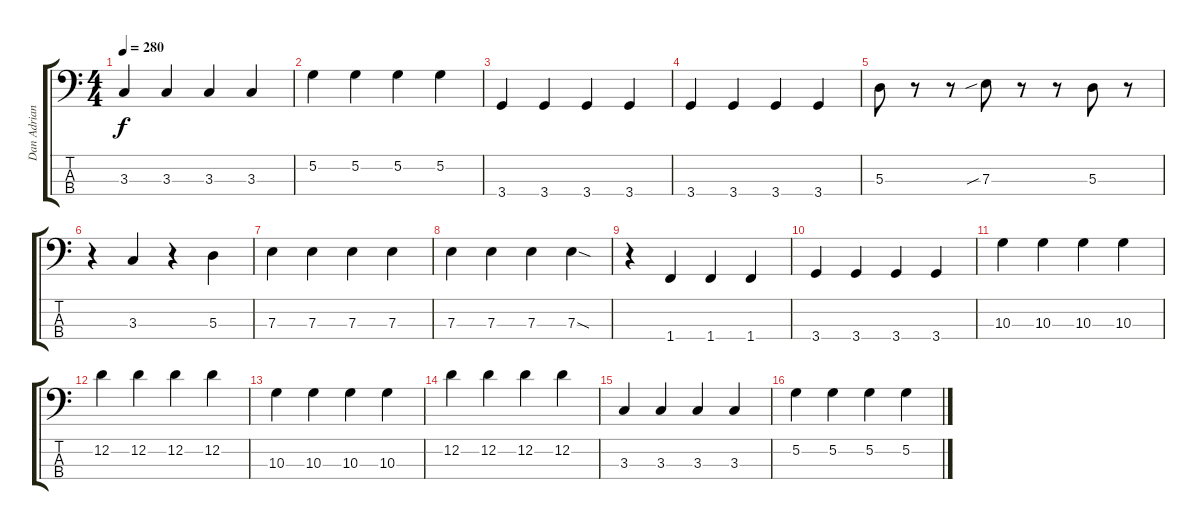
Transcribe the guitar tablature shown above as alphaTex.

\track ("Dan Adriano - Bass" "Dan Adrian") {instrument electricbasspick}
\staff {score tabs}
\tuning (G2 D2 A1 E1) {hide}
\ts (4 4)
\tempo 280
\clef f4
\ks c
3.3.4{dy f} 3.3.4 3.3.4 3.3.4 |
5.2.4 5.2.4 5.2.4 5.2.4 |
3.4.4 3.4.4 3.4.4 3.4.4 |
3.4.4 3.4.4 3.4.4 3.4.4 |
5.3.8 r.8 r.8 7.3{sib}.8 r.8 r.8 5.3.8 r.8 |
r.4 3.3.4 r.4 5.3.4 |
7.3.4 7.3.4 7.3.4 7.3.4 |
7.3.4 7.3.4 7.3.4 7.3{sod}.4 |
r.4 1.4.4 1.4.4 1.4.4 |
3.4.4 3.4.4 3.4.4 3.4.4 |
10.3.4 10.3.4 10.3.4 10.3.4 |
12.2.4 12.2.4 12.2.4 12.2.4 |
10.3.4 10.3.4 10.3.4 10.3.4 |
12.2.4 12.2.4 12.2.4 12.2.4 |
3.3.4 3.3.4 3.3.4 3.3.4 |
5.2.4 5.2.4 5.2.4 5.2.4
